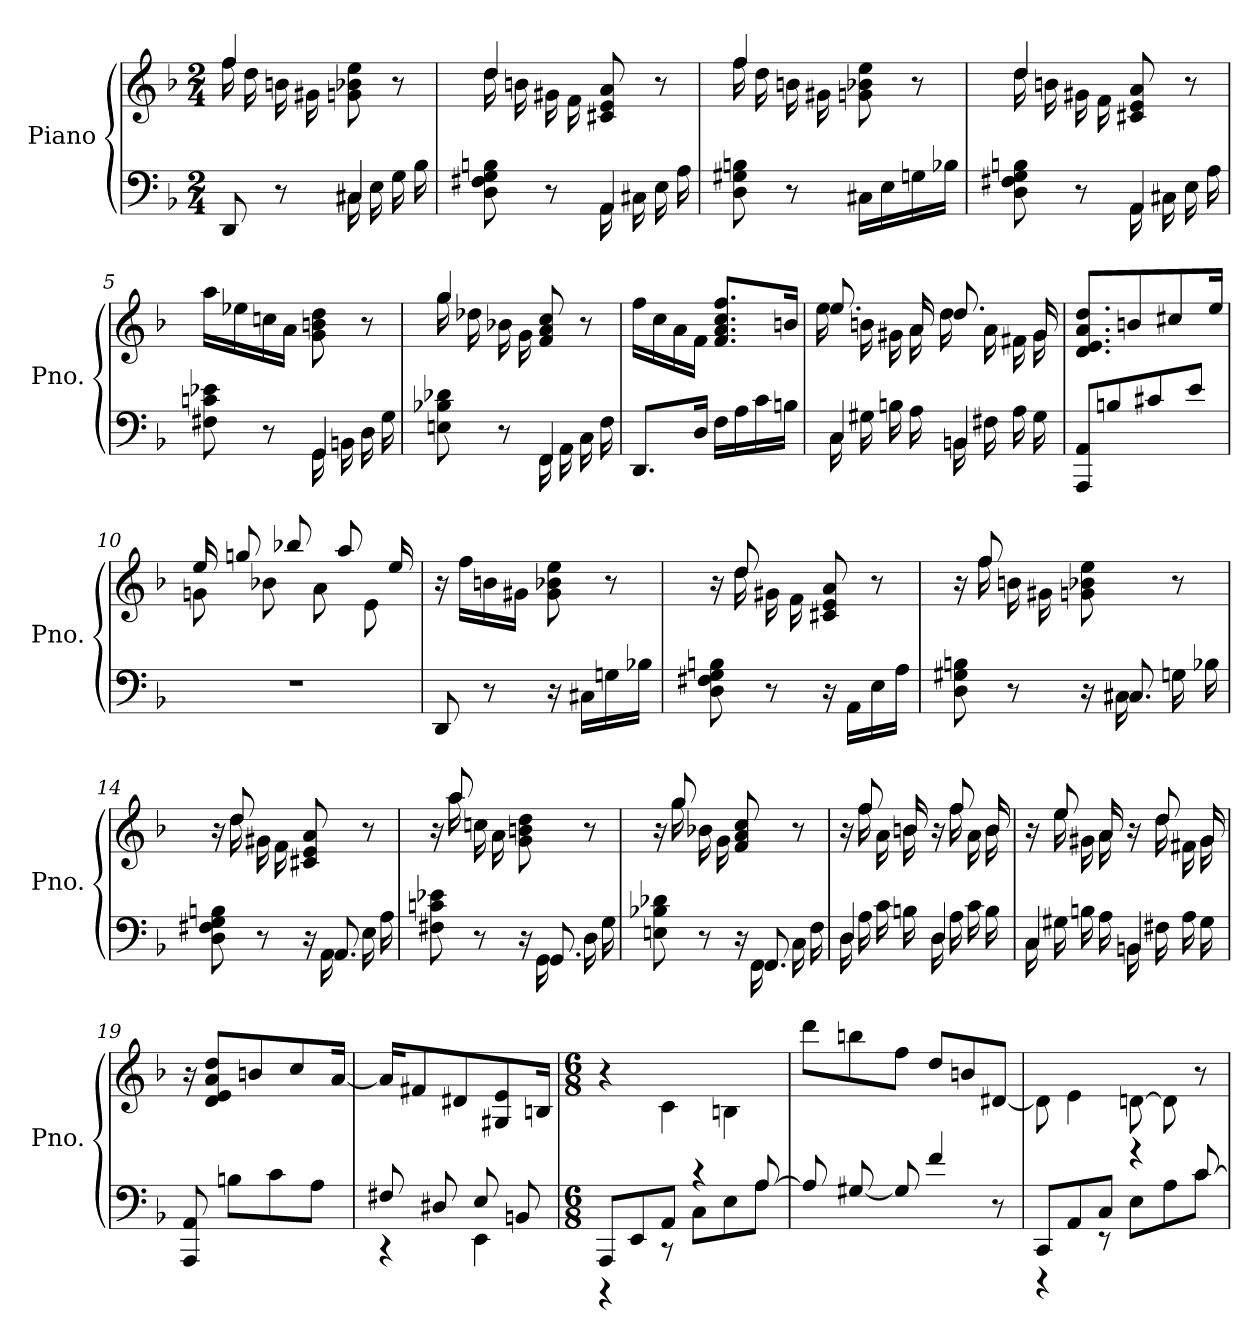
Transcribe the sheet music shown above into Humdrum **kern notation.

**kern	**kern
*part1	*part1
*staff2	*staff1
*I"Piano	*
*I'Pno.	*
*clefF4	*clefG2
*k[b-]	*k[b-]
*M2/4	*M2/4
=1	=1
*^	*^
8DD/	4ryy	4ff/	16ff\
.	.	.	16dd\
8r	.	.	16bn\
.	.	.	16g#X\
4C#X/	16C#\	8ryy	8gn\ 8b-X\ 8ee\
.	16E\	.	.
.	16G\	8r	8ryy
.	16B-\	.	.
=2	=2	=2	=2
8ryy	8D\ 8F#X\ 8G\ 8Bn\	4dd/	16dd\
.	.	.	16bn\
8r	8ryy	.	16g#X\
.	.	.	16f\
4AA/	16AA\	8c#X/ 8e/ 8a/	4ryy
.	16C#X\	.	.
.	16E\	8r	.
.	16A\	.	.
=3	=3	=3	=3
8ryy	8D\ 8G#X\ 8Bn\	4ff/	16ff\
.	.	.	16dd\
8r	8ryy	.	16bn\
.	.	.	16g#X\
4ryy	16C#X\LL	8ryy	8gn\ 8b-X\ 8ee\
.	16E\	.	.
.	16Gn\	8r	8ryy
.	16B-X\JJ	.	.
!!LO:LB:g=z	!!
=4	=4	=4	=4
8ryy	8D\ 8F#X\ 8G\ 8Bn\	4dd/	16dd\
.	.	.	16bn\
8r	8ryy	.	16g#X\
.	.	.	16f\
4AA/	16AA\	8c#X/ 8e/ 8a/	4ryy
.	16C#X\	.	.
.	16E\	8r	.
.	16A\	.	.
*	*	*v	*v
=5	=5	=5
8ryy	8F#X\ 8cn\ 8e-X\	16aa\LL
.	.	16ee-X\
8r	8ryy	16ccn\
.	.	16a\JJ
4GG/	16GG\	8g\ 8bn\ 8dd\
.	16BBn\	.
.	16D\	8r
.	16G\	.
=6	=6	=6
*	*	*^
8ryy	8En\ 8B-X\ 8d-X\	4gg/	16gg\
.	.	.	16dd-X\
8r	8ryy	.	16b-X\
.	.	.	16g\
4FF/	16FF\	8f/ 8a/ 8cc/	4ryy
.	16AA\	.	.
.	16C\	8r	.
.	16F\	.	.
*v	*v	*	*
=7	=7	=7
8.DD/L	4ryy	16ff\LL
.	.	16cc\
.	.	16a\
16D/Jk	.	16f\JJ
16F\LL	8.f/ 8.a/ 8.cc/ 8.ff/L	4ryy
16A\	.	.
16c\	.	.
16Bn\JJ	16bn/Jk	.
!!LO:LB:g=z	!!
=8	=8	=8
*^	*	*
4C/	16C\	8.ee/	16ee\
.	16G#X\	.	16bn\
.	16Bn\	.	16g#X\
.	16A\	16a/	16a\
4BBn/	16BB\	8.dd/	16dd\
.	16F#X\	.	16a\
.	16A\	.	16f#X\
.	16G#\	16g#/	16g#\
*v	*v	*	*
*	*v	*v
=9	=9
8AAA/ 8AA/L	8.d/ 8.e/ 8.a/ 8.dd/L
8Bn/	.
.	8bn/
8c#X/	.
.	8cc#X/
8e/J	.
.	16ee/Jk
=10	=10
*	*^
2r	16ee/	8gn\
.	8ggn/	.
.	.	8b-X\
.	8bb-X/	.
.	.	8a\
.	8aa/	.
.	.	8e\
.	16ee/	.
!!LO:LB:g=z	!!
=11	=11	=11
*^	*	*
8DD/	16ryy	16r	16ryy
*v	*v	*	*
.	4ryy	16ff\LL
8r	.	16bn\
.	.	16g#X\JJ
16r	.	8g#\ 8b-X\ 8ee\
*^	*	*
8.ryy	16C#X\LL	16ryy	.
.	16Gn\	8r	8ryy
.	16B-X\JJ	.	.
=12	=12	=12	=12
8ryy	8D\ 8F#X\ 8G\ 8Bn\	16r	16ryy
.	.	8dd/	16dd\
8r	8.ryy	.	16g#X\
.	.	16ryy	16f\
16r	.	8c#X/ 8e/ 8a/	4ryy
8.ryy	16AA\LL	.	.
.	16E\	8r	.
.	16A\JJ	.	.
=13	=13	=13	=13
8ryy	8D\ 8G#X\ 8Bn\	16r	16ryy
.	.	8ff/	16ff\
8r	8.ryy	.	16bn\
.	.	8.ryy	16g#X\
16r	.	.	8gn\ 8b-X\ 8ee\
8.C#X/	16C#\	.	.
.	16Gn\	8r	8ryy
.	16B-X\	.	.
!!LO:LB:g=z	!!
=14	=14	=14	=14
8ryy	8D\ 8F#X\ 8G\ 8Bn\	16r	16ryy
.	.	8dd/	16dd\
8r	8.ryy	.	16g#X\
.	.	16ryy	16f\
16r	.	8c#X/ 8e/ 8a/	4ryy
8.AA/	16AA\	.	.
.	16E\	8r	.
.	16A\	.	.
=15	=15	=15	=15
8ryy	8F#X\ 8cn\ 8e-X\	16r	16ryy
.	.	8aa/	16aa\
8r	8.ryy	.	16ccn\
.	.	8.ryy	16a\
16r	.	.	8g\ 8bn\ 8dd\
8.GG/	16GG\	.	.
.	16D\	8r	8ryy
.	16G\	.	.
=16	=16	=16	=16
8ryy	8En\ 8B-X\ 8d-X\	16r	16ryy
.	.	8gg/	16gg\
8r	8.ryy	.	16b-X\
.	.	16ryy	16g\
16r	.	8f/ 8a/ 8cc/	4ryy
8.FF/	16FF\	.	.
.	16C\	8r	.
.	16F\	.	.
!!LO:PB:g=z	!!
=17	=17	=17	=17
4D/	16D\	16r	16ryy
.	16A\	8ff/	16ff\
.	16c\	.	16a\
.	16Bn\	16bn/	16b\
4D/	16D\	16r	16ryy
.	16A\	8ff/	16ff\
.	16c\	.	16a\
.	16B\	16b/	16b\
=18	=18	=18	=18
4C/	16C\	16r	16ryy
.	16G#X\	8ee/	16ee\
.	16Bn\	.	16g#X\
.	16A\	16a/	16a\
4BBn/	16BB\	16r	16ryy
.	16F#X\	8dd/	16dd\
.	16A\	.	16f#X\
.	16G#\	16g#/	16g#\
*v	*v	*	*
*	*v	*v
=19	=19
8AAA/ 8AA/	16r
.	8d/ 8e/ 8a/ 8dd/L
8Bn\L	.
.	8bn/
8c\	.
.	8cc/
8A\J	.
.	[16a/Jk
=20	=20
*^	*
8F#X/	4r	16a/KL]
.	.	8f#X/
8D#X/	.	.
.	.	8d#X/
8E/	4EE\	.
.	.	8G#X/ 8e/
8BBn/	.	.
.	.	16Bn/Jk
!!LO:LB:g=z
=21	=21	=21
*M6/8	*	*M6/8
8AAA/L	4r	4r
8EE/	.	.
8AA/J	8r	4c\
4r	8C\L	.
.	8E\	4Bn\
[8A/	8A\J	.
*v	*v	*
=22	=22
8A/]	8ddd\L
[8G#X/	8bbn\
8G#/]	8ff\J
4f/	8dd/L
.	8bn/
8r	[8d#X/J
=23	=23
*^	*
8CC/L	4r	8d#\]
8AA/	.	4e\
8C/J	8r	.
4r	8E\L	[8dn\
.	8A\	8dn\]
[8c/	8c\J	8r
*v	*v	*
=	=
*-	*-
